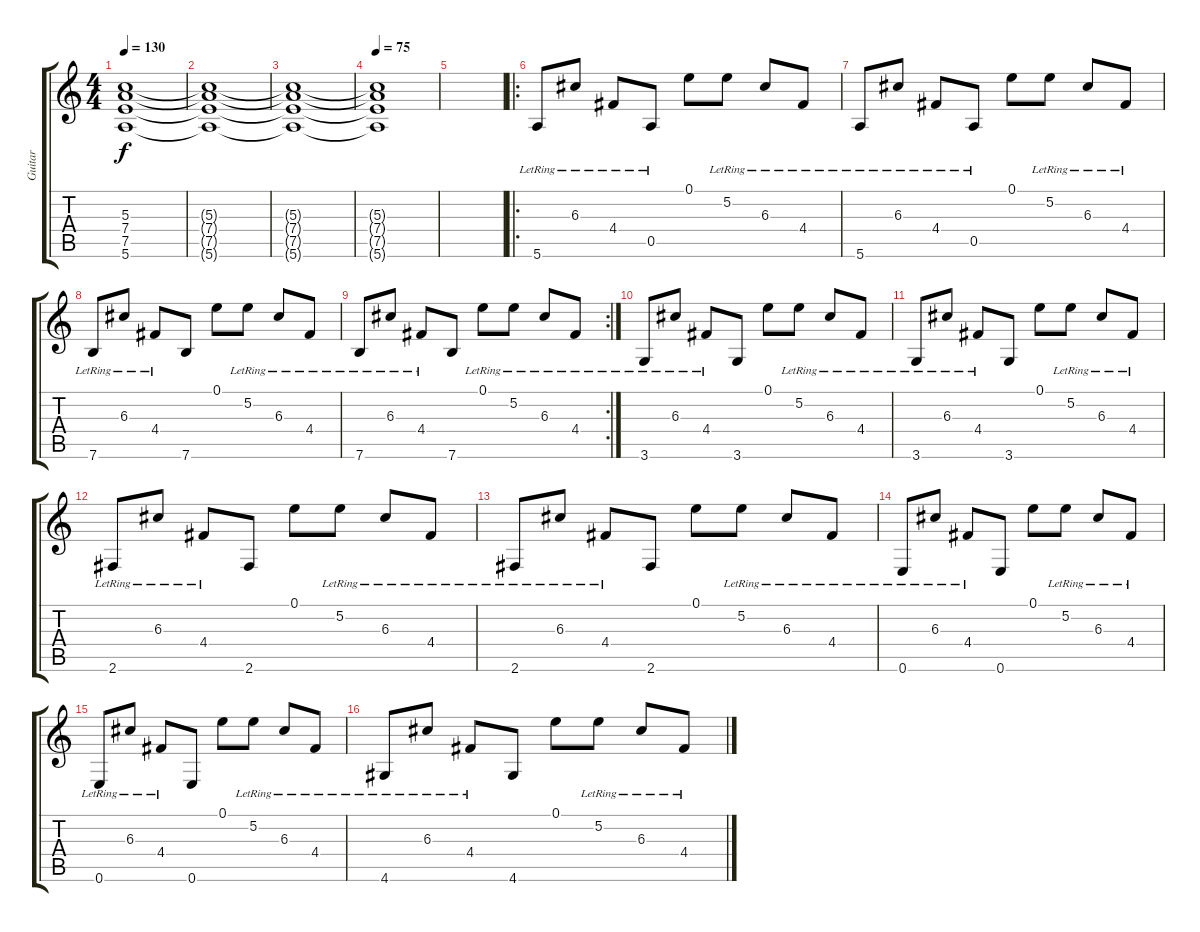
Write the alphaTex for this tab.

\track ("Guitar" "Guitar") {instrument acousticguitarsteel}
\staff {score tabs}
\tuning (E4 B3 G3 D3 A2 E2) {hide}
\ts (4 4)
\tempo 130
\clef g2
\ks c
(5.3 7.4 7.5 5.6).1{dy f volume 0} |
(5.3{t} 7.4{t} 7.5{t} 5.6{t}).1 |
(5.3{t} 7.4{t} 7.5{t} 5.6{t}).1 |
\tempo 75
(5.3{t} 7.4{t} 7.5{t} 5.6{t}).1 |
|
\ro
5.6{lr}.8{volume 10 instrument acousticguitarsteel} 6.3{lr}.8 4.4{lr}.8 0.5{lr}.8 0.1.8 5.2{lr}.8 6.3{lr}.8 4.4{lr}.8 |
5.6{lr}.8 6.3{lr}.8 4.4{lr}.8 0.5{lr}.8 0.1.8 5.2{lr}.8 6.3{lr}.8 4.4{lr}.8 |
7.6{lr}.8 6.3{lr}.8 4.4{lr}.8 7.6.8 0.1.8 5.2{lr}.8 6.3{lr}.8 4.4{lr}.8 |
\rc 2
7.6{lr}.8 6.3{lr}.8 4.4{lr}.8 7.6.8 0.1{lr}.8 5.2{lr}.8 6.3{lr}.8 4.4{lr}.8 |
3.6{lr}.8 6.3{lr}.8 4.4{lr}.8 3.6.8 0.1.8 5.2{lr}.8 6.3{lr}.8 4.4{lr}.8 |
3.6{lr}.8 6.3{lr}.8 4.4{lr}.8 3.6.8 0.1.8 5.2{lr}.8 6.3{lr}.8 4.4{lr}.8 |
2.6{lr}.8 6.3{lr}.8 4.4{lr}.8 2.6.8 0.1.8 5.2{lr}.8 6.3{lr}.8 4.4{lr}.8 |
2.6{lr}.8 6.3{lr}.8 4.4{lr}.8 2.6.8 0.1.8 5.2{lr}.8 6.3{lr}.8 4.4{lr}.8 |
0.6{lr}.8 6.3{lr}.8 4.4{lr}.8 0.6.8 0.1.8 5.2{lr}.8 6.3{lr}.8 4.4{lr}.8 |
0.6{lr}.8 6.3{lr}.8 4.4{lr}.8 0.6.8 0.1.8 5.2{lr}.8 6.3{lr}.8 4.4{lr}.8 |
4.6{lr}.8 6.3{lr}.8 4.4{lr}.8 4.6.8 0.1.8 5.2{lr}.8 6.3{lr}.8 4.4{lr}.8
